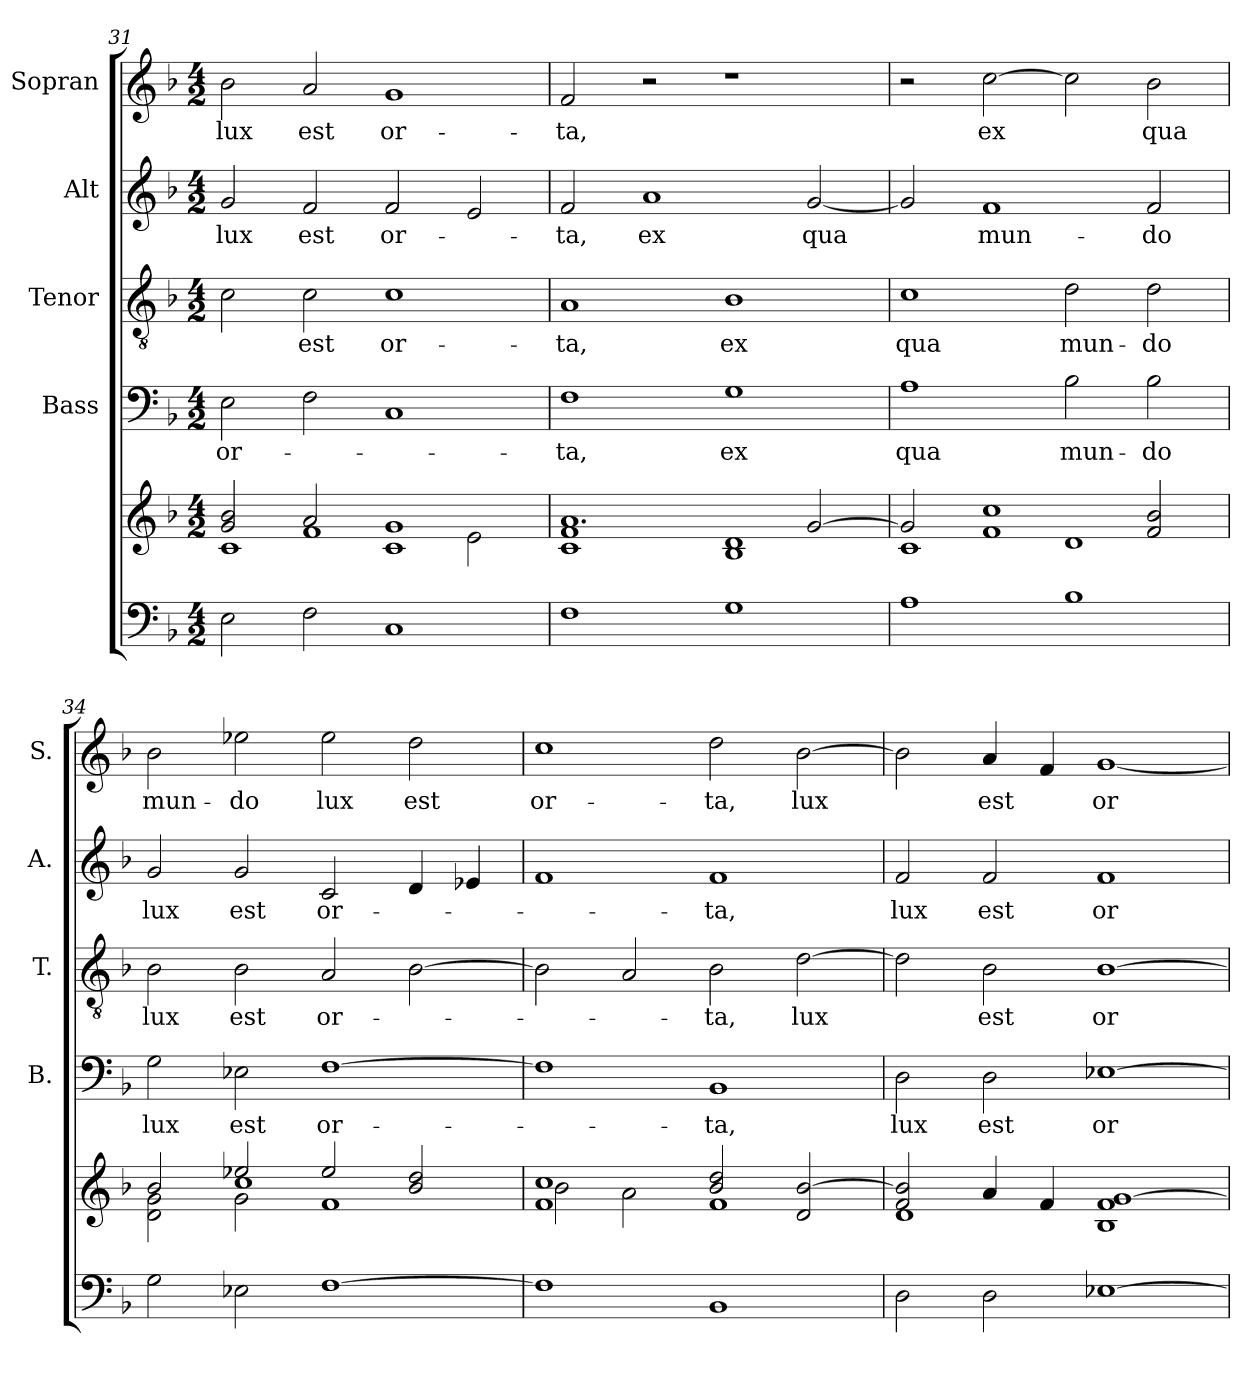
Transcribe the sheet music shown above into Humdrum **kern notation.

**kern	**kern	**kern	**text	**kern	**text	**kern	**text	**kern	**text
*part5	*part5	*part4	*part4	*part3	*part3	*part2	*part2	*part1	*part1
*staff6	*staff5	*staff4	*staff4	*staff3	*staff3	*staff2	*staff2	*staff1	*staff1
*	*	*I"Bass	*	*I"Tenor	*	*I"Alt	*	*I"Sopran	*
*	*	*I'B.	*	*I'T.	*	*I'A.	*	*I'S.	*
*clefF4	*clefG2	*clefF4	*	*clefGv2	*	*clefG2	*	*clefG2	*
*k[b-]	*k[b-]	*k[b-]	*	*k[b-]	*	*k[b-]	*	*k[b-]	*
*F:	*F:	*F:	*	*F:	*	*F:	*	*F:	*
*M4/2	*M4/2	*M4/2	*	*M4/2	*	*M4/2	*	*M4/2	*
=31	=31	=31	=31	=31	=31	=31	=31	=31	=31
*	*^	*	*	*	*	*	*	*	*
*	*	*^	*	*	*	*	*	*	*	*
!	!	!	!	!	!LO:LY:b	!	!	!	!LO:LY:b	!	!LO:LY:b
2E\	2g/ 2b-/	2ryy	1c	2E\	or-	2c\	.	2g/	lux	2b-\	lux
!	!	!	!	!	!	!	!LO:LY:b	!	!LO:LY:b	!	!LO:LY:b
2F\	2a/	1f	.	2F\	.	2c\	est	2f/	est	2a/	est
!	!	!	!	!	!	!	!LO:LY:b	!	!LO:LY:b	!	!LO:LY:b
1C	1g	.	1c	1C	.	1c	or-	2f/	or-	1g	or-
.	.	2e\	.	.	.	.	.	2e/	.	.	.
*	*	*v	*v	*	*	*	*	*	*	*	*
!!LO:LB:g=z
=32	=32	=32	=32	=32	=32	=32	=32	=32	=32	=32
!	!	!	!	!LO:LY:b	!	!LO:LY:b	!	!LO:LY:b	!	!LO:LY:b
1F	1.a	1c 1f	1F	-ta,	1A	-ta,	2f/	-ta,	2f/	-ta,
!	!	!	!	!	!	!	!	!LO:LY:b	!	!
.	.	.	.	.	.	.	1a	ex	2r	.
!	!	!	!	!LO:LY:b	!	!LO:LY:b	!	!	!	!
1G	.	1B- 1d	1G	ex	1B-	ex	.	.	1r	.
!	!	!	!	!	!	!	!	!LO:LY:b	!	!
.	[>2g/	.	.	.	.	.	[2g/	qua	.	.
=33	=33	=33	=33	=33	=33	=33	=33	=33	=33	=33
!	!	!	!	!LO:LY:b	!	!LO:LY:b	!	!	!	!
1A	2g/]	1c	1A	qua	1c	qua	2g/]	.	2r	.
!	!	!	!	!	!	!	!	!LO:LY:b	!	!LO:LY:b
.	1f 1cc	.	.	.	.	.	1f	mun-	[2cc\	ex
!	!	!	!	!LO:LY:b	!	!LO:LY:b	!	!	!	!
1B-	.	1d	2B-\	mun-	2d\	mun-	.	.	2cc\]	.
!	!	!	!	!LO:LY:b	!	!LO:LY:b	!	!LO:LY:b	!	!LO:LY:b
.	2f/ 2b-/	.	2B-\	-do	2d\	-do	2f/	-do	2b-\	qua
=34	=34	=34	=34	=34	=34	=34	=34	=34	=34	=34
*	*	*^	*	*	*	*	*	*	*	*
!	!	!	!	!	!LO:LY:b	!	!LO:LY:b	!	!LO:LY:b	!	!LO:LY:b
2G\	2b-/	2d\ 2g\	2ryy	2G\	lux	2B-\	lux	2g/	lux	2b-\	mun-
!	!	!	!	!	!LO:LY:b	!	!LO:LY:b	!	!LO:LY:b	!	!LO:LY:b
2E-X\	2ee-X/	2g\	1cc	2E-X\	est	2B-\	est	2g/	est	2ee-X\	-do
!	!	!	!	!	!LO:LY:b	!	!LO:LY:b	!	!LO:LY:b	!	!LO:LY:b
[1F	2ee-/	1f	.	[1F	or-	2A/	or-	2c/	or-	2ee-\	lux
!	!	!	!	!	!	!	!	!	!	!	!LO:LY:b
.	2b-/ 2dd/	.	2ryy	.	.	[2B-\	.	4d/	.	2dd\	est
.	.	.	.	.	.	.	.	4e-X/	.	.	.
*	*	*v	*v	*	*	*	*	*	*	*	*
!!LO:PB:g=z
=35	=35	=35	=35	=35	=35	=35	=35	=35	=35	=35
!	!	!	!	!	!	!	!	!	!	!LO:LY:b
1F]	1f 1cc	2b-\	1F]	.	2B-\]	.	1f	.	1cc	or-
.	.	2a\	.	.	2A/	.	.	.	.	.
!	!	!	!	!LO:LY:b	!	!LO:LY:b	!	!LO:LY:b	!	!LO:LY:b
1BB-	2b-/ 2dd/	1f	1BB-	-ta,	2B-\	-ta,	1f	-ta,	2dd\	-ta,
!	!	!	!	!	!	!LO:LY:b	!	!	!	!LO:LY:b
.	2d/ [>2b-/	.	.	.	[2d\	lux	.	.	[2b-\	lux
=36	=36	=36	=36	=36	=36	=36	=36	=36	=36	=36
!	!	!	!	!LO:LY:b	!	!	!	!LO:LY:b	!	!
2D\	2f/ 2b-/]	1d	2D\	lux	2d\]	.	2f/	lux	2b-\]	.
!	!	!	!	!LO:LY:b	!	!LO:LY:b	!	!LO:LY:b	!	!LO:LY:b
2D\	4a/	.	2D\	est	2B-\	est	2f/	est	4a/	est
.	4f/	.	.	.	.	.	.	.	4f/	.
!	!	!	!	!LO:LY:b	!	!LO:LY:b	!	!LO:LY:b	!	!LO:LY:b
[1E-X	1f [>1g	1B-	[1E-X	or-	[1B-	or-	1f	or-	[1g	or-
*	*v	*v	*	*	*	*	*	*	*	*
=	=	=	=	=	=	=	=	=	=
*-	*-	*-	*-	*-	*-	*-	*-	*-	*-
